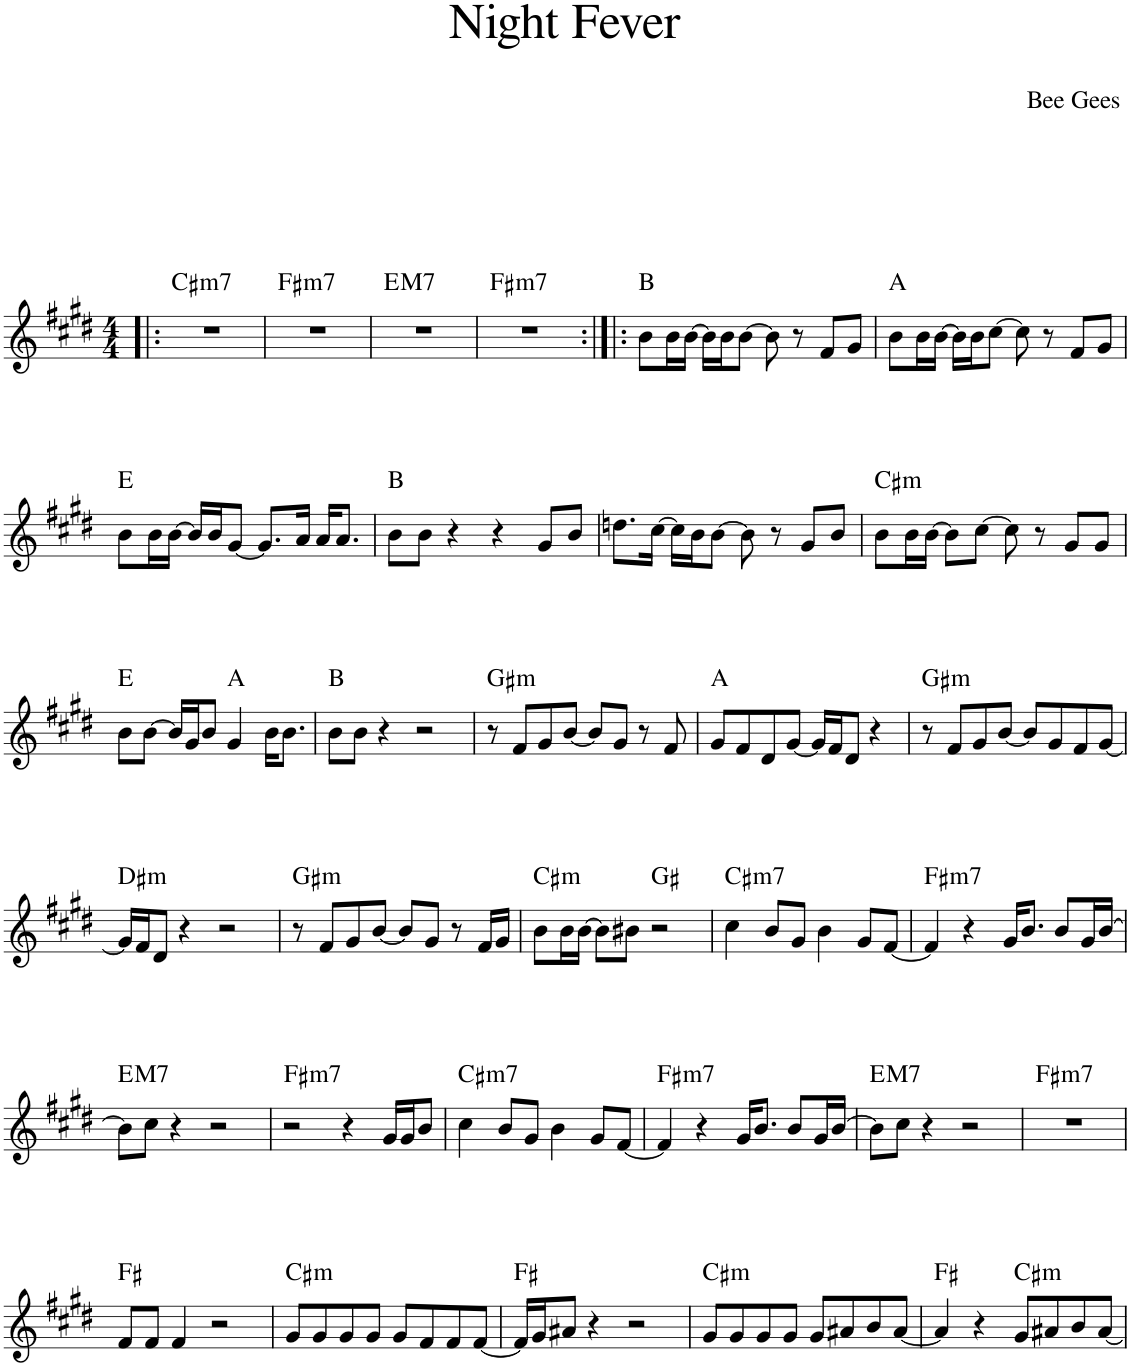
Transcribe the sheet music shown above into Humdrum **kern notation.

**kern	**harte
*part1	*part1
*staff1	*
*I"Piano	*
*I'Pno.	*
*clefG2	*
*k[f#c#g#d#]	*
*M4/4	*
=1!|:	=1!|:
!	!LO:H:kt=m7
1r	C#:min7
=2	=2
!	!LO:H:kt=m7
1r	F#:min7
=3	=3
!	!LO:H:kt=M7
1r	E:maj7
=4	=4
!	!LO:H:kt=m7
1r	F#:min7
=5:|!|:	=5:|!|:
8b\L	B:maj
16b\L	.
[16b\JJ	.
16b\LL]	.
16b\J	.
[8b\J	.
8b\]	.
8r	.
8f#/L	.
8g#/J	.
=6	=6
8b\L	A:maj
16b\L	.
[16b\JJ	.
16b\LL]	.
16b\J	.
[8cc#\J	.
8cc#\]	.
8r	.
8f#/L	.
8g#/J	.
!!LO:LB:g=z
=7	=7
8b\L	E:maj
16b\L	.
[16b\JJ	.
16b/LL]	.
16b/J	.
[8g#/J	.
8.g#/L]	.
16a/Jk	.
16a/KL	.
8.a/J	.
=8	=8
8b\L	B:maj
8b\J	.
4r	.
4r	.
8g#/L	.
8b/J	.
=9	=9
8.ddn\L	.
[16cc#\Jk	.
16cc#\LL]	.
16b\J	.
[8b\J	.
8b\]	.
8r	.
8g#/L	.
8b/J	.
=10	=10
!	!LO:H:kt=m
8b\L	C#:min
16b\L	.
[16b\JJ	.
8b\L]	.
[8cc#\J	.
8cc#\]	.
8r	.
8g#/L	.
8g#/J	.
!!LO:LB:g=z
=11	=11
8b\L	E:maj
[8b\J	.
16b/LL]	.
16g#/J	.
8b/J	.
4g#/	A:maj
16b\KL	.
8.b\J	.
=12	=12
8b\L	B:maj
8b\J	.
4r	.
2r	.
=13	=13
!	!LO:H:kt=m
8r	G#:min
8f#/L	.
8g#/	.
[8b/J	.
8b/L]	.
8g#/J	.
8r	.
8f#/	.
=14	=14
8g#/L	A:maj
8f#/	.
8d#/	.
[8g#/J	.
16g#/LL]	.
16f#/J	.
8d#/J	.
4r	.
=15	=15
!	!LO:H:kt=m
8r	G#:min
8f#/L	.
8g#/	.
[8b/J	.
8b/L]	.
8g#/	.
8f#/	.
[8g#/J	.
!!LO:LB:g=z
=16	=16
!	!LO:H:kt=m
16g#/LL]	D#:min
16f#/J	.
8d#/J	.
4r	.
2r	.
=17	=17
!	!LO:H:kt=m
8r	G#:min
8f#/L	.
8g#/	.
[8b/J	.
8b/L]	.
8g#/J	.
8r	.
16f#/LL	.
16g#/JJ	.
=18	=18
!	!LO:H:kt=m
8b\L	C#:min
16b\L	.
[16b\JJ	.
8b\L]	.
8b#X\J	.
2r	G#:maj
=19	=19
!	!LO:H:kt=m7
4cc#\	C#:min7
8b/L	.
8g#/J	.
4b\	.
8g#/L	.
[8f#/J	.
=20	=20
!	!LO:H:kt=m7
4f#/]	F#:min7
4r	.
16g#/KL	.
8.b/J	.
8b/L	.
16g#/L	.
[16b/JJ	.
!!LO:LB:g=z
=21	=21
!	!LO:H:kt=M7
8b\L]	E:maj7
8cc#\J	.
4r	.
2r	.
=22	=22
!	!LO:H:kt=m7
2r	F#:min7
4r	.
16g#/LL	.
16g#/J	.
8b/J	.
=23	=23
!	!LO:H:kt=m7
4cc#\	C#:min7
8b/L	.
8g#/J	.
4b\	.
8g#/L	.
[8f#/J	.
=24	=24
!	!LO:H:kt=m7
4f#/]	F#:min7
4r	.
16g#/KL	.
8.b/J	.
8b/L	.
16g#/L	.
[16b/JJ	.
=25	=25
!	!LO:H:kt=M7
8b\L]	E:maj7
8cc#\J	.
4r	.
2r	.
=26	=26
!	!LO:H:kt=m7
1r	F#:min7
!!LO:LB:g=z
=27	=27
8f#/L	F#:maj
8f#/J	.
4f#/	.
2r	.
=28	=28
!	!LO:H:kt=m
8g#/L	C#:min
8g#/	.
8g#/	.
8g#/J	.
8g#/L	.
8f#/	.
8f#/	.
[8f#/J	.
=29	=29
16f#/LL]	F#:maj
16g#/J	.
8a#X/J	.
4r	.
2r	.
=30	=30
!	!LO:H:kt=m
8g#/L	C#:min
8g#/	.
8g#/	.
8g#/J	.
8g#/L	.
8a#X/	.
8b/	.
[8a#/J	.
=31	=31
4a#/]	F#:maj
4r	.
!	!LO:H:kt=m
8g#/L	C#:min
8a#X/	.
8b/	.
[8a#/J	.
=	=
*-	*-
